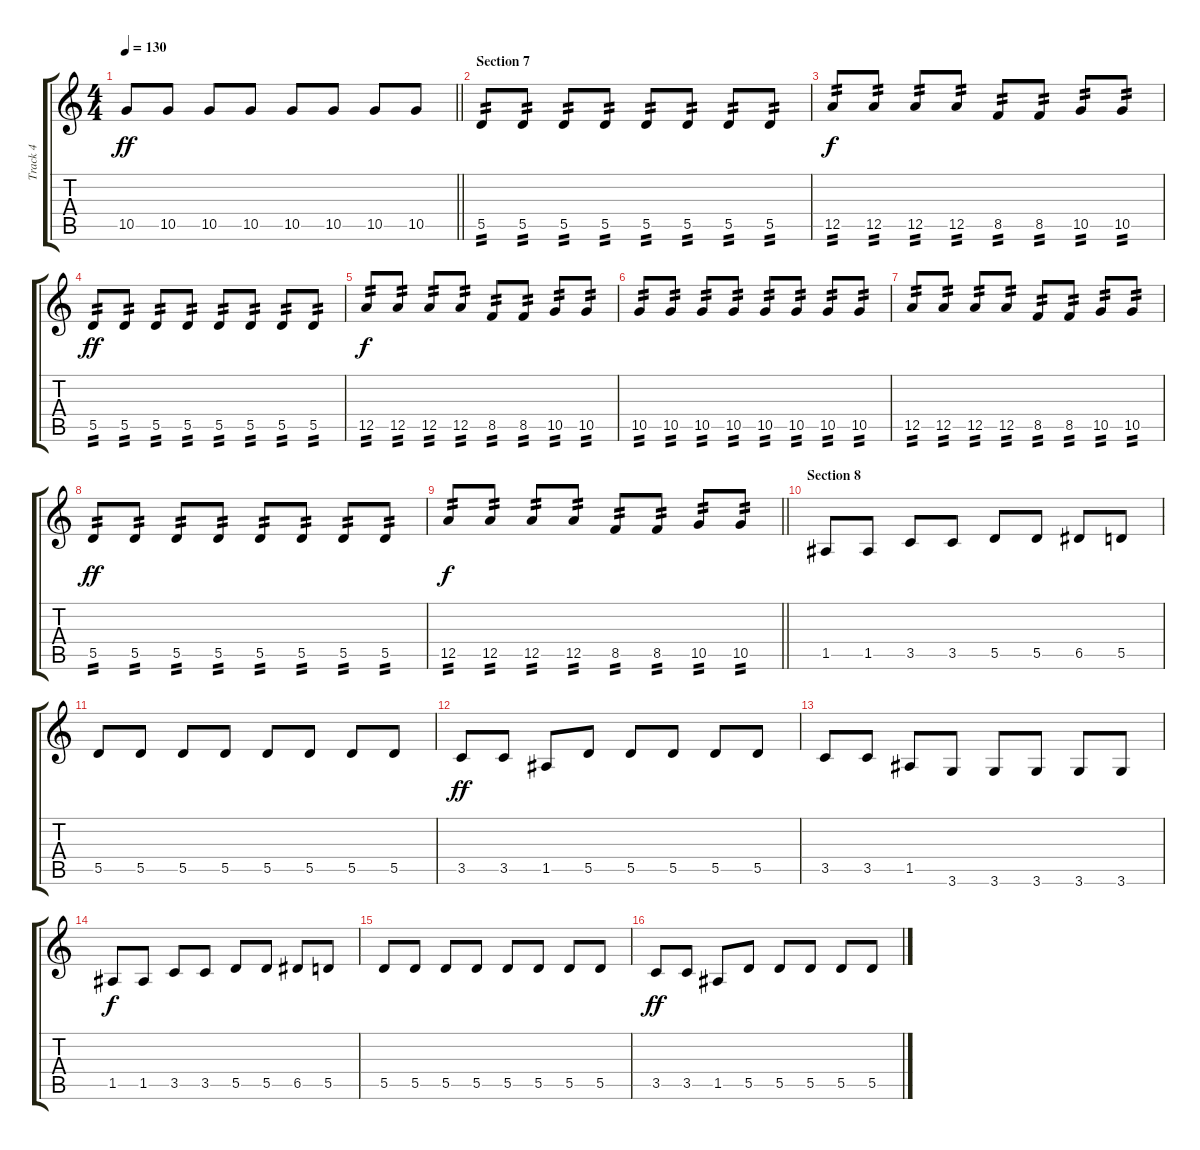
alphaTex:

\track ("Track 4" "Track 4") {instrument overdrivenguitar}
\staff {score tabs}
\tuning (E4 B3 G3 D3 A2 E2) {hide}
\ts (4 4)
\tempo 130
\clef g2
\barLineRight lightlight
\ks c
10.5.8{dy ff} 10.5.8 10.5.8 10.5.8 10.5.8 10.5.8 10.5.8 10.5.8 |
\section ("" "Section 7")
5.5.8{tp 2} 5.5.8{tp 2} 5.5.8{tp 2} 5.5.8{tp 2} 5.5.8{tp 2} 5.5.8{tp 2} 5.5.8{tp 2} 5.5.8{tp 2} |
12.5.8{tp 2 dy f} 12.5.8{tp 2} 12.5.8{tp 2} 12.5.8{tp 2} 8.5.8{tp 2} 8.5.8{tp 2} 10.5.8{tp 2} 10.5.8{tp 2} |
5.5.8{tp 2 dy ff} 5.5.8{tp 2} 5.5.8{tp 2} 5.5.8{tp 2} 5.5.8{tp 2} 5.5.8{tp 2} 5.5.8{tp 2} 5.5.8{tp 2} |
12.5.8{tp 2 dy f} 12.5.8{tp 2} 12.5.8{tp 2} 12.5.8{tp 2} 8.5.8{tp 2} 8.5.8{tp 2} 10.5.8{tp 2} 10.5.8{tp 2} |
10.5.8{tp 2} 10.5.8{tp 2} 10.5.8{tp 2} 10.5.8{tp 2} 10.5.8{tp 2} 10.5.8{tp 2} 10.5.8{tp 2} 10.5.8{tp 2} |
12.5.8{tp 2} 12.5.8{tp 2} 12.5.8{tp 2} 12.5.8{tp 2} 8.5.8{tp 2} 8.5.8{tp 2} 10.5.8{tp 2} 10.5.8{tp 2} |
5.5.8{tp 2 dy ff} 5.5.8{tp 2} 5.5.8{tp 2} 5.5.8{tp 2} 5.5.8{tp 2} 5.5.8{tp 2} 5.5.8{tp 2} 5.5.8{tp 2} |
\barLineRight lightlight
12.5.8{tp 2 dy f} 12.5.8{tp 2} 12.5.8{tp 2} 12.5.8{tp 2} 8.5.8{tp 2} 8.5.8{tp 2} 10.5.8{tp 2} 10.5.8{tp 2} |
\section ("" "Section 8")
1.5.8{volume 15} 1.5.8 3.5.8 3.5.8 5.5.8 5.5.8 6.5.8 5.5.8 |
5.5.8 5.5.8 5.5.8 5.5.8 5.5.8 5.5.8 5.5.8 5.5.8 |
3.5.8{dy ff} 3.5.8 1.5.8 5.5.8 5.5.8 5.5.8 5.5.8 5.5.8 |
3.5.8 3.5.8 1.5.8 3.6.8 3.6.8 3.6.8 3.6.8 3.6.8 |
1.5.8{dy f} 1.5.8 3.5.8 3.5.8 5.5.8 5.5.8 6.5.8 5.5.8 |
5.5.8 5.5.8 5.5.8 5.5.8 5.5.8 5.5.8 5.5.8 5.5.8 |
3.5.8{dy ff} 3.5.8 1.5.8 5.5.8 5.5.8 5.5.8 5.5.8 5.5.8
